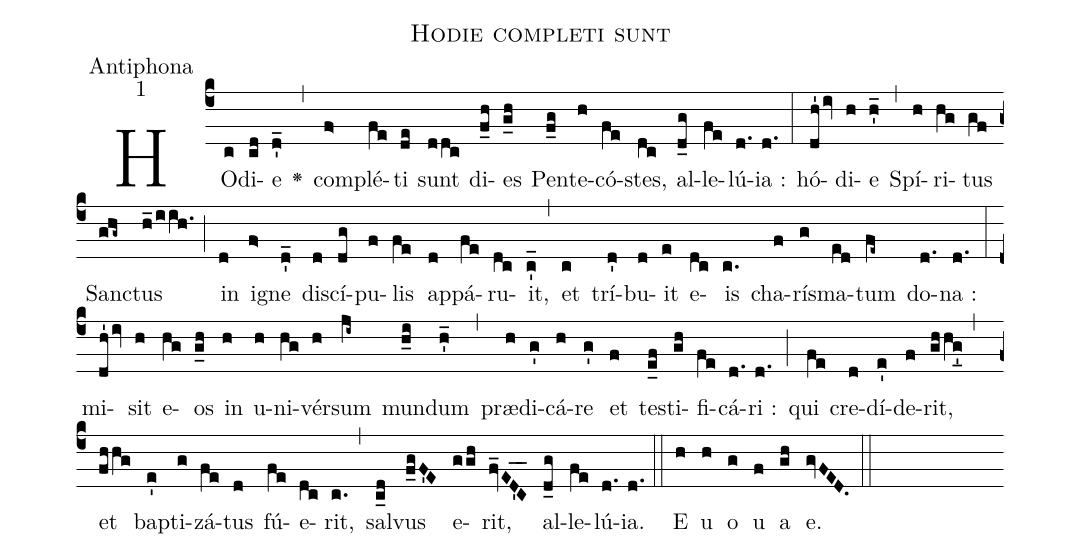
name:Hodie completi sunt;
office-part:Antiphona;
mode:1;
%%
(c4)HO(c)di(cd)e(d_') <v>\greheightstar</v>(,)
com(f>)plé(fe)ti(de) sunt(ddc) di(f_h)es(g_h) Pen(f_g)te(h)có(fe)stes,(dc)
al(d_g)le(fe)lú(d.)ia :(d.) (:)
hó(dh'iv)di(h)e(h'_) (,) Spí(h)ri(hg)tus(gf) San(ghg~)ctus(h_/i/ih.) (;) in(d) i(f>)gne(d'_) di(d)scí(dg)pu(f)lis(fe) ap(d)pá(fe)ru(dc)it,(c'_) (,) et(c) trí(d')bu(d)it(e) e(dc)is(c.) cha(f)rís(g)ma(ed)tum(fe~) do(d.)na :(d.) (:)
mi(dh'iv)sit(h) e(hg)os(g_h) in(h) u(h)ni(hg)vér(h)sum(ji~) mun(h_i)dum(h_') (,) præ(h)di(g')cá(h)re(g') et(f) te(e_f)sti(gh)fi(fe)cá(d.)ri :(d.) (;) qui(fe) cre(d)dí(e')de(f)rit,(gh/hg'_,) et(fh/hg) bap(e')ti(g)zá(fe)tus(d) fú(fe)e(dc)rit,(c.) (,) sal(c_d)vus(f_gF'E) e(ggh)rit,(fv_ED'C__) al(d_g)le(fe)lú(d.)ia.(d.) (::)

E(h) u(h) o(g) u(f) a(gh) e.(gvFED.) (::)
